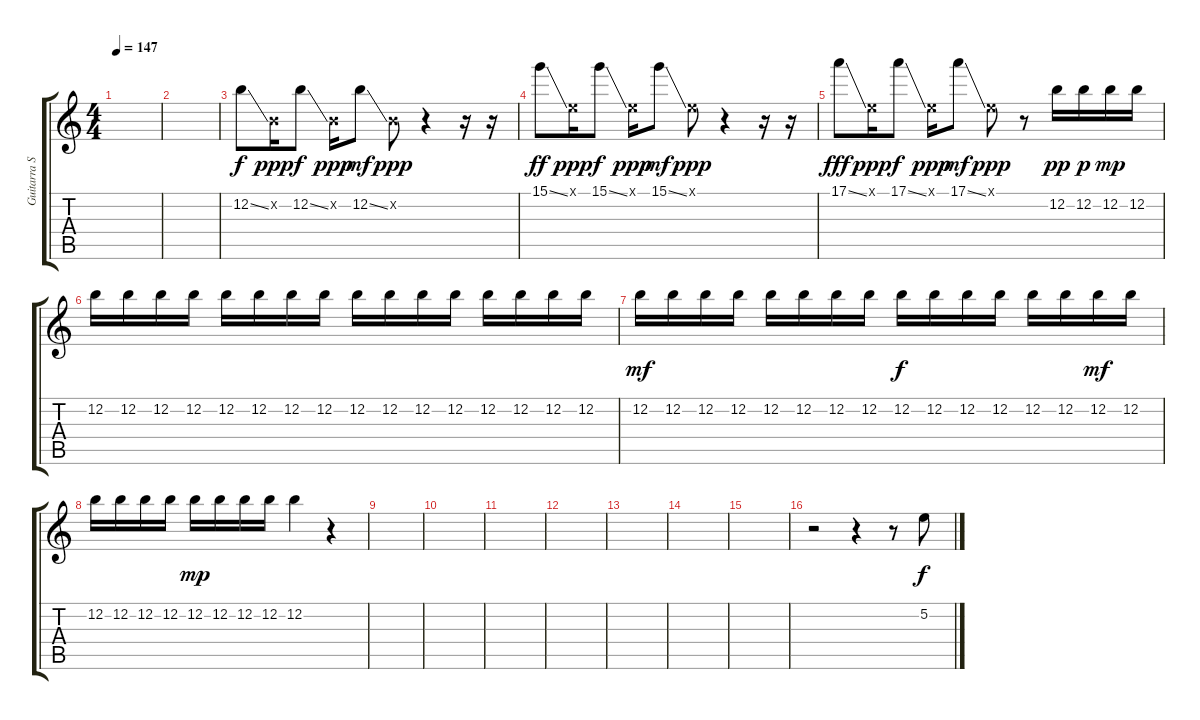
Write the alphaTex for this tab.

\track ("Guitarra Solo" "Guitarra S") {instrument acousticguitarsteel}
\staff {score tabs}
\tuning (E4 B3 G3 D3 A2 E2) {hide}
\ts (4 4)
\tempo 147
\clef g2
\ks c
|
|
12.2{ss}.8 0.2{x}.16{dy ppp} 12.2{ss}.8{dy f} 0.2{x}.16{dy ppp} 12.2{ss}.8{dy mf} 0.2{x}.8{dy ppp} r.4 r.16 r.16 |
15.1{ss}.8{dy ff} 0.1{x}.16{dy ppp} 15.1{ss}.8{dy f} 0.1{x}.16{dy ppp} 15.1{ss}.8{dy mf} 0.1{x}.8{dy ppp} r.4 r.16 r.16 |
17.1{ss}.8{dy fff} 0.1{x}.16{dy ppp} 17.1{ss}.8{dy f} 0.1{x}.16{dy ppp} 17.1{ss}.8{dy mf} 0.1{x}.8{dy ppp} r.8 12.2.16{dy pp} 12.2.16{dy p} 12.2.16{dy mp} 12.2.16 |
12.2.16 12.2.16 12.2.16 12.2.16 12.2.16 12.2.16 12.2.16 12.2.16 12.2.16 12.2.16 12.2.16 12.2.16 12.2.16 12.2.16 12.2.16 12.2.16 |
12.2.16{dy mf} 12.2.16 12.2.16 12.2.16 12.2.16 12.2.16 12.2.16 12.2.16 12.2.16{dy f} 12.2.16 12.2.16 12.2.16 12.2.16 12.2.16 12.2.16{dy mf} 12.2.16 |
12.2.16 12.2.16 12.2.16 12.2.16 12.2.16{dy mp} 12.2.16 12.2.16 12.2.16 12.2.4 r.4 |
|
|
|
|
|
|
|
r.2 r.4 r.8 5.2.8{dy f}
